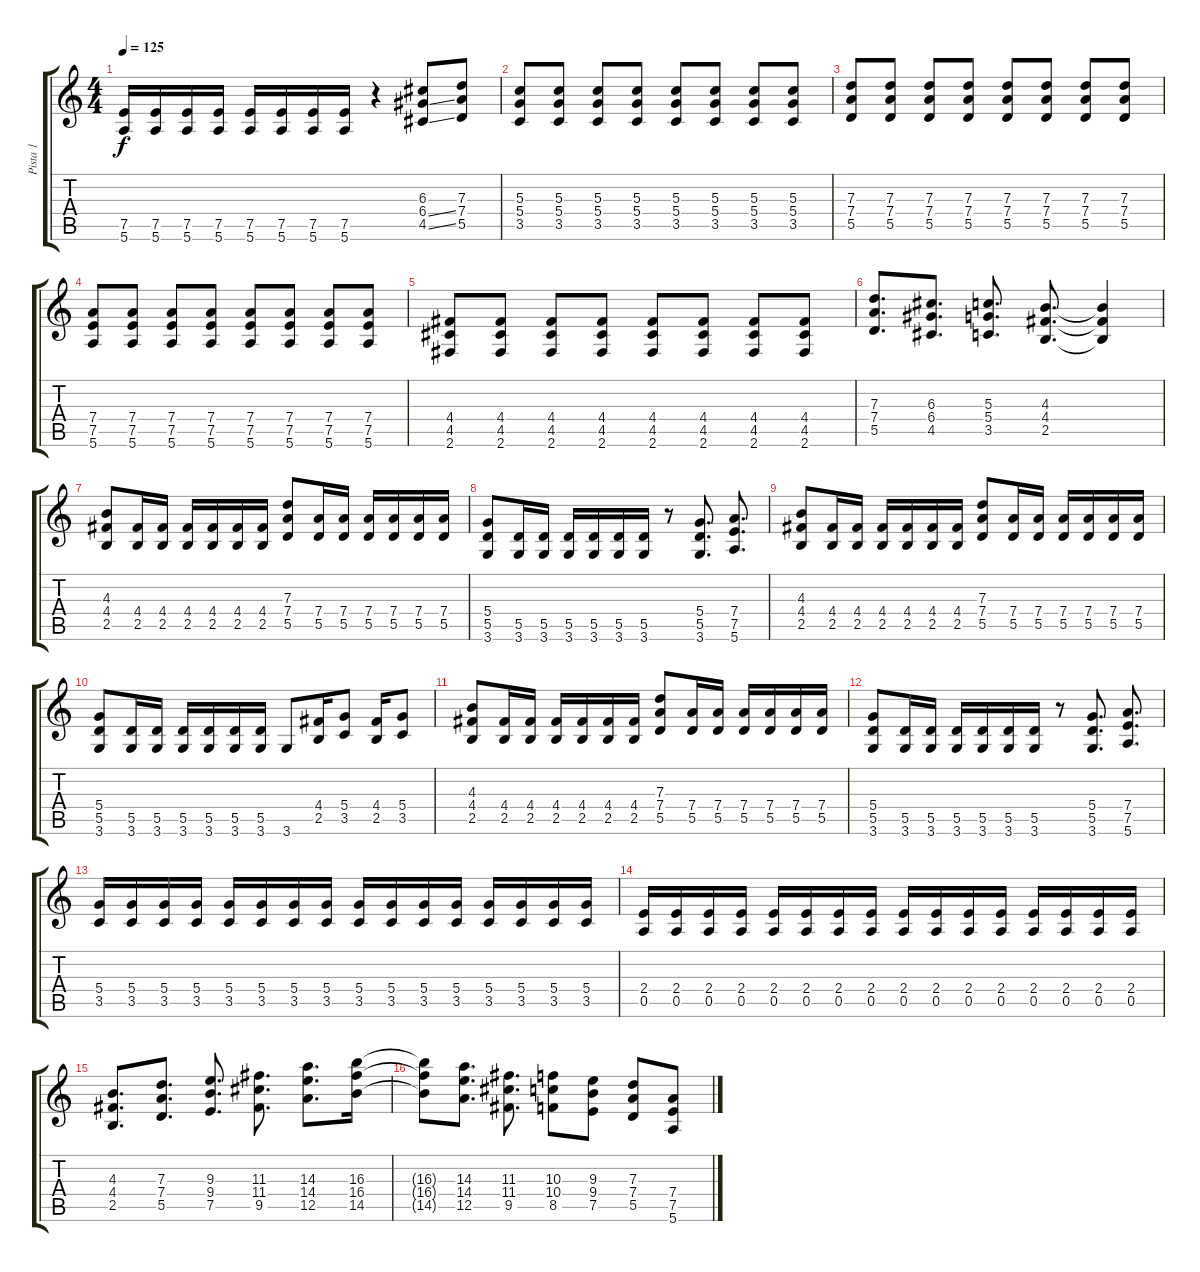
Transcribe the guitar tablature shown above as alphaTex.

\track ("Pista 1" "Pista 1") {instrument distortionguitar}
\staff {score tabs}
\tuning (E4 B3 G3 D3 A2 E2) {hide}
\ts (4 4)
\tempo 125
\clef g2
\ks c
(7.5 5.6).16{dy f} (7.5 5.6).16 (7.5 5.6).16 (7.5 5.6).16 (7.5 5.6).16 (7.5 5.6).16 (7.5 5.6).16 (7.5 5.6).16 r.4 (6.3 6.4{ss} 4.5{ss}).8 (7.3 7.4 5.5).8 |
(5.3 5.4 3.5).8 (5.3 5.4 3.5).8 (5.3 5.4 3.5).8 (5.3 5.4 3.5).8 (5.3 5.4 3.5).8 (5.3 5.4 3.5).8 (5.3 5.4 3.5).8 (5.3 5.4 3.5).8 |
(7.3 7.4 5.5).8 (7.3 7.4 5.5).8 (7.3 7.4 5.5).8 (7.3 7.4 5.5).8 (7.3 7.4 5.5).8 (7.3 7.4 5.5).8 (7.3 7.4 5.5).8 (7.3 7.4 5.5).8 |
(7.4 7.5 5.6).8 (7.4 7.5 5.6).8 (7.4 7.5 5.6).8 (7.4 7.5 5.6).8 (7.4 7.5 5.6).8 (7.4 7.5 5.6).8 (7.4 7.5 5.6).8 (7.4 7.5 5.6).8 |
(4.4 4.5 2.6).8 (4.4 4.5 2.6).8 (4.4 4.5 2.6).8 (4.4 4.5 2.6).8 (4.4 4.5 2.6).8 (4.4 4.5 2.6).8 (4.4 4.5 2.6).8 (4.4 4.5 2.6).8 |
(7.3 7.4 5.5).8{d} (6.3 6.4 4.5).8{d} (5.3 5.4 3.5).8{d} (4.3 4.4 2.5).8{d} (4.3{t} 4.4{t} 2.5{t}).4 |
(4.3 4.4 2.5).8 (4.4 2.5).16 (4.4 2.5).16 (4.4 2.5).16 (4.4 2.5).16 (4.4 2.5).16 (4.4 2.5).16 (7.3 7.4 5.5).8 (7.4 5.5).16 (7.4 5.5).16 (7.4 5.5).16 (7.4 5.5).16 (7.4 5.5).16 (7.4 5.5).16 |
(5.4 5.5 3.6).8 (5.5 3.6).16 (5.5 3.6).16 (5.5 3.6).16 (5.5 3.6).16 (5.5 3.6).16 (5.5 3.6).16 r.8 (5.4 5.5 3.6).8{d} (7.4 7.5 5.6).8{d} |
(4.3 4.4 2.5).8 (4.4 2.5).16 (4.4 2.5).16 (4.4 2.5).16 (4.4 2.5).16 (4.4 2.5).16 (4.4 2.5).16 (7.3 7.4 5.5).8 (7.4 5.5).16 (7.4 5.5).16 (7.4 5.5).16 (7.4 5.5).16 (7.4 5.5).16 (7.4 5.5).16 |
(5.4 5.5 3.6).8 (5.5 3.6).16 (5.5 3.6).16 (5.5 3.6).16 (5.5 3.6).16 (5.5 3.6).16 (5.5 3.6).16 3.6.8 (4.4 2.5).16 (5.4 3.5).8 (4.4 2.5).16 (5.4 3.5).8 |
(4.3 4.4 2.5).8 (4.4 2.5).16 (4.4 2.5).16 (4.4 2.5).16 (4.4 2.5).16 (4.4 2.5).16 (4.4 2.5).16 (7.3 7.4 5.5).8 (7.4 5.5).16 (7.4 5.5).16 (7.4 5.5).16 (7.4 5.5).16 (7.4 5.5).16 (7.4 5.5).16 |
(5.4 5.5 3.6).8 (5.5 3.6).16 (5.5 3.6).16 (5.5 3.6).16 (5.5 3.6).16 (5.5 3.6).16 (5.5 3.6).16 r.8 (5.4 5.5 3.6).8{d} (7.4 7.5 5.6).8{d} |
(5.4 3.5).16 (5.4 3.5).16 (5.4 3.5).16 (5.4 3.5).16 (5.4 3.5).16 (5.4 3.5).16 (5.4 3.5).16 (5.4 3.5).16 (5.4 3.5).16 (5.4 3.5).16 (5.4 3.5).16 (5.4 3.5).16 (5.4 3.5).16 (5.4 3.5).16 (5.4 3.5).16 (5.4 3.5).16 |
(2.4 0.5).16 (2.4 0.5).16 (2.4 0.5).16 (2.4 0.5).16 (2.4 0.5).16 (2.4 0.5).16 (2.4 0.5).16 (2.4 0.5).16 (2.4 0.5).16 (2.4 0.5).16 (2.4 0.5).16 (2.4 0.5).16 (2.4 0.5).16 (2.4 0.5).16 (2.4 0.5).16 (2.4 0.5).16 |
(4.3 4.4 2.5).8{d} (7.3 7.4 5.5).8{d} (9.3 9.4 7.5).8{d} (11.3 11.4 9.5).8{d} (14.3 14.4 12.5).8{d} (16.3 16.4 14.5).16 |
(16.3{t} 16.4{t} 14.5{t}).8 (14.3 14.4 12.5).8{d} (11.3 11.4 9.5).8{d} (10.3 10.4 8.5).8 (9.3 9.4 7.5).8 (7.3 7.4 5.5).8 (7.4 7.5 5.6).8
